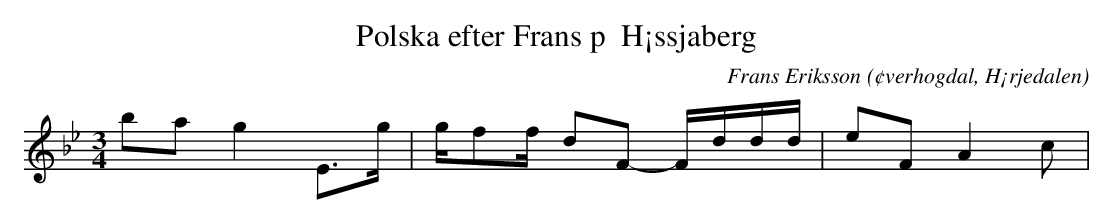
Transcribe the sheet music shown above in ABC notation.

X:1
T:Polska efter Frans p  H¡ssjaberg
O:¢verhogdal, H¡rjedalen
M:3/4
C:Frans Eriksson
K:Bb
ba g2 E>g |g/ff/- dF- F/d/d/d/|eFA2 c|
